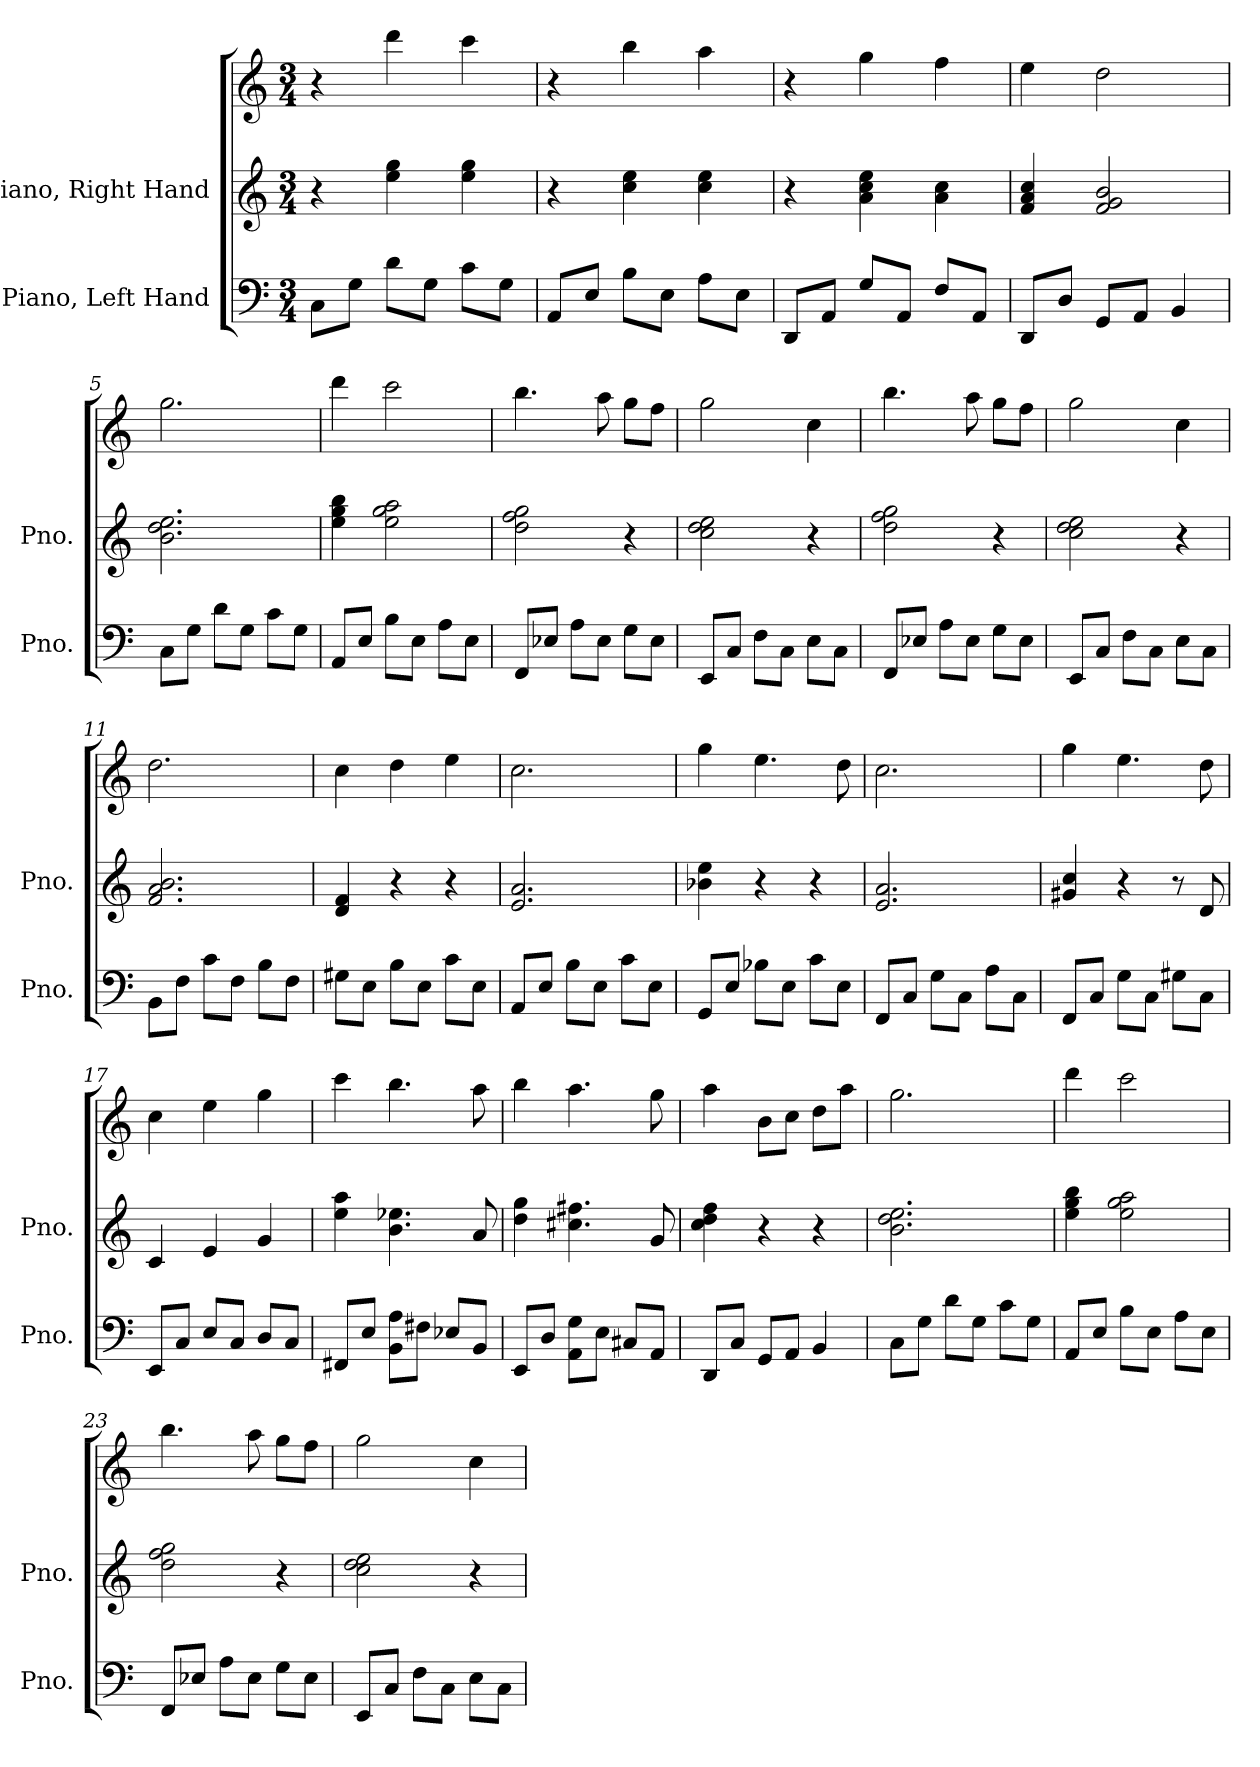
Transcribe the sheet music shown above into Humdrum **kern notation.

**kern	**kern	**kern
*part2	*part1	*part1
*staff3	*staff2	*staff1
*I"Piano, Left Hand	*I"Piano, Right Hand	*
*I'Pno.	*I'Pno.	*
*clefF4	*clefG2	*clefG2
*k[]	*k[]	*k[]
*M3/4	*M3/4	*M3/4
*MM100	*MM100	*MM100
=1	=1	=1
8C\L	4r	4r
8G\J	.	.
8d\L	4ee\ 4gg\	4ddd\
8G\J	.	.
8c\L	4ee\ 4gg\	4ccc\
8G\J	.	.
=2	=2	=2
8AA/L	4r	4r
8E/J	.	.
8B\L	4cc\ 4ee\	4bb\
8E\J	.	.
8A\L	4cc\ 4ee\	4aa\
8E\J	.	.
=3	=3	=3
8DD/L	4r	4r
8AA/J	.	.
8G/L	4a\ 4cc\ 4ee\	4gg\
8AA/J	.	.
8F/L	4a\ 4cc\	4ff\
8AA/J	.	.
=4	=4	=4
8DD/L	4f/ 4a/ 4cc/	4ee\
8D/J	.	.
8GG/L	2f/ 2g/ 2b/	2dd\
8AA/J	.	.
4BB/	.	.
!!LO:LB:g=z
=5	=5	=5
8C\L	2.b\ 2.dd\ 2.ee\	2.gg\
8G\J	.	.
8d\L	.	.
8G\J	.	.
8c\L	.	.
8G\J	.	.
=6	=6	=6
8AA/L	4ee\ 4gg\ 4bb\	4ddd\
8E/J	.	.
8B\L	2ee\ 2gg\ 2aa\	2ccc\
8E\J	.	.
8A\L	.	.
8E\J	.	.
=7	=7	=7
8FF/L	2dd\ 2ff\ 2gg\	4.bb\
8E-X/J	.	.
8A\L	.	.
8E-\J	.	8aa\
8G\L	4r	8gg\L
8E-\J	.	8ff\J
=8	=8	=8
8EE/L	2cc\ 2dd\ 2ee\	2gg\
8C/J	.	.
8F\L	.	.
8C\J	.	.
8E\L	4r	4cc\
8C\J	.	.
=9	=9	=9
8FF/L	2dd\ 2ff\ 2gg\	4.bb\
8E-X/J	.	.
8A\L	.	.
8E-\J	.	8aa\
8G\L	4r	8gg\L
8E-\J	.	8ff\J
=10	=10	=10
8EE/L	2cc\ 2dd\ 2ee\	2gg\
8C/J	.	.
8F\L	.	.
8C\J	.	.
8E\L	4r	4cc\
8C\J	.	.
!!LO:LB:g=z
=11	=11	=11
8BB\L	2.f/ 2.a/ 2.b/	2.dd\
8F\J	.	.
8c\L	.	.
8F\J	.	.
8B\L	.	.
8F\J	.	.
=12	=12	=12
8G#X\L	4d/ 4f/	4cc\
8E\J	.	.
8B\L	4r	4dd\
8E\J	.	.
8c\L	4r	4ee\
8E\J	.	.
=13	=13	=13
8AA/L	2.e/ 2.a/	2.cc\
8E/J	.	.
8B\L	.	.
8E\J	.	.
8c\L	.	.
8E\J	.	.
=14	=14	=14
8GG/L	4b-X\ 4ee\	4gg\
8E/J	.	.
8B-X\L	4r	4.ee\
8E\J	.	.
8c\L	4r	.
8E\J	.	8dd\
=15	=15	=15
8FF/L	2.e/ 2.a/	2.cc\
8C/J	.	.
8G\L	.	.
8C\J	.	.
8A\L	.	.
8C\J	.	.
=16	=16	=16
8FF/L	4g#X/ 4cc/	4gg\
8C/J	.	.
8G\L	4r	4.ee\
8C\J	.	.
8G#X\L	8r	.
8C\J	8d/	8dd\
!!LO:LB:g=z
=17	=17	=17
8EE/L	4c/	4cc\
8C/J	.	.
8E/L	4e/	4ee\
8C/J	.	.
8D/L	4g/	4gg\
8C/J	.	.
=18	=18	=18
8FF#X/L	4ee\ 4aa\	4ccc\
8E/J	.	.
8BB\ 8A\L	4.b\ 4.ee-X\	4.bb\
8F#X\J	.	.
8E-X/L	.	.
8BB/J	8a/	8aa\
=19	=19	=19
8EE/L	4dd\ 4gg\	4bb\
8D/J	.	.
8AA\ 8G\L	4.cc#X\ 4.ff#X\	4.aa\
8E\J	.	.
8C#X/L	.	.
8AA/J	8g/	8gg\
=20	=20	=20
8DD/L	4cc\ 4dd\ 4ff\	4aa\
8C/J	.	.
8GG/L	4r	8b\L
8AA/J	.	8cc\J
4BB/	4r	8dd\L
.	.	8aa\J
=21	=21	=21
8C\L	2.b\ 2.dd\ 2.ee\	2.gg\
8G\J	.	.
8d\L	.	.
8G\J	.	.
8c\L	.	.
8G\J	.	.
!!LO:PB:g=z
=22	=22	=22
8AA/L	4ee\ 4gg\ 4bb\	4ddd\
8E/J	.	.
8B\L	2ee\ 2gg\ 2aa\	2ccc\
8E\J	.	.
8A\L	.	.
8E\J	.	.
=23	=23	=23
8FF/L	2dd\ 2ff\ 2gg\	4.bb\
8E-X/J	.	.
8A\L	.	.
8E-\J	.	8aa\
8G\L	4r	8gg\L
8E-\J	.	8ff\J
=24	=24	=24
8EE/L	2cc\ 2dd\ 2ee\	2gg\
8C/J	.	.
8F\L	.	.
8C\J	.	.
8E\L	4r	4cc\
8C\J	.	.
=	=	=
*-	*-	*-
